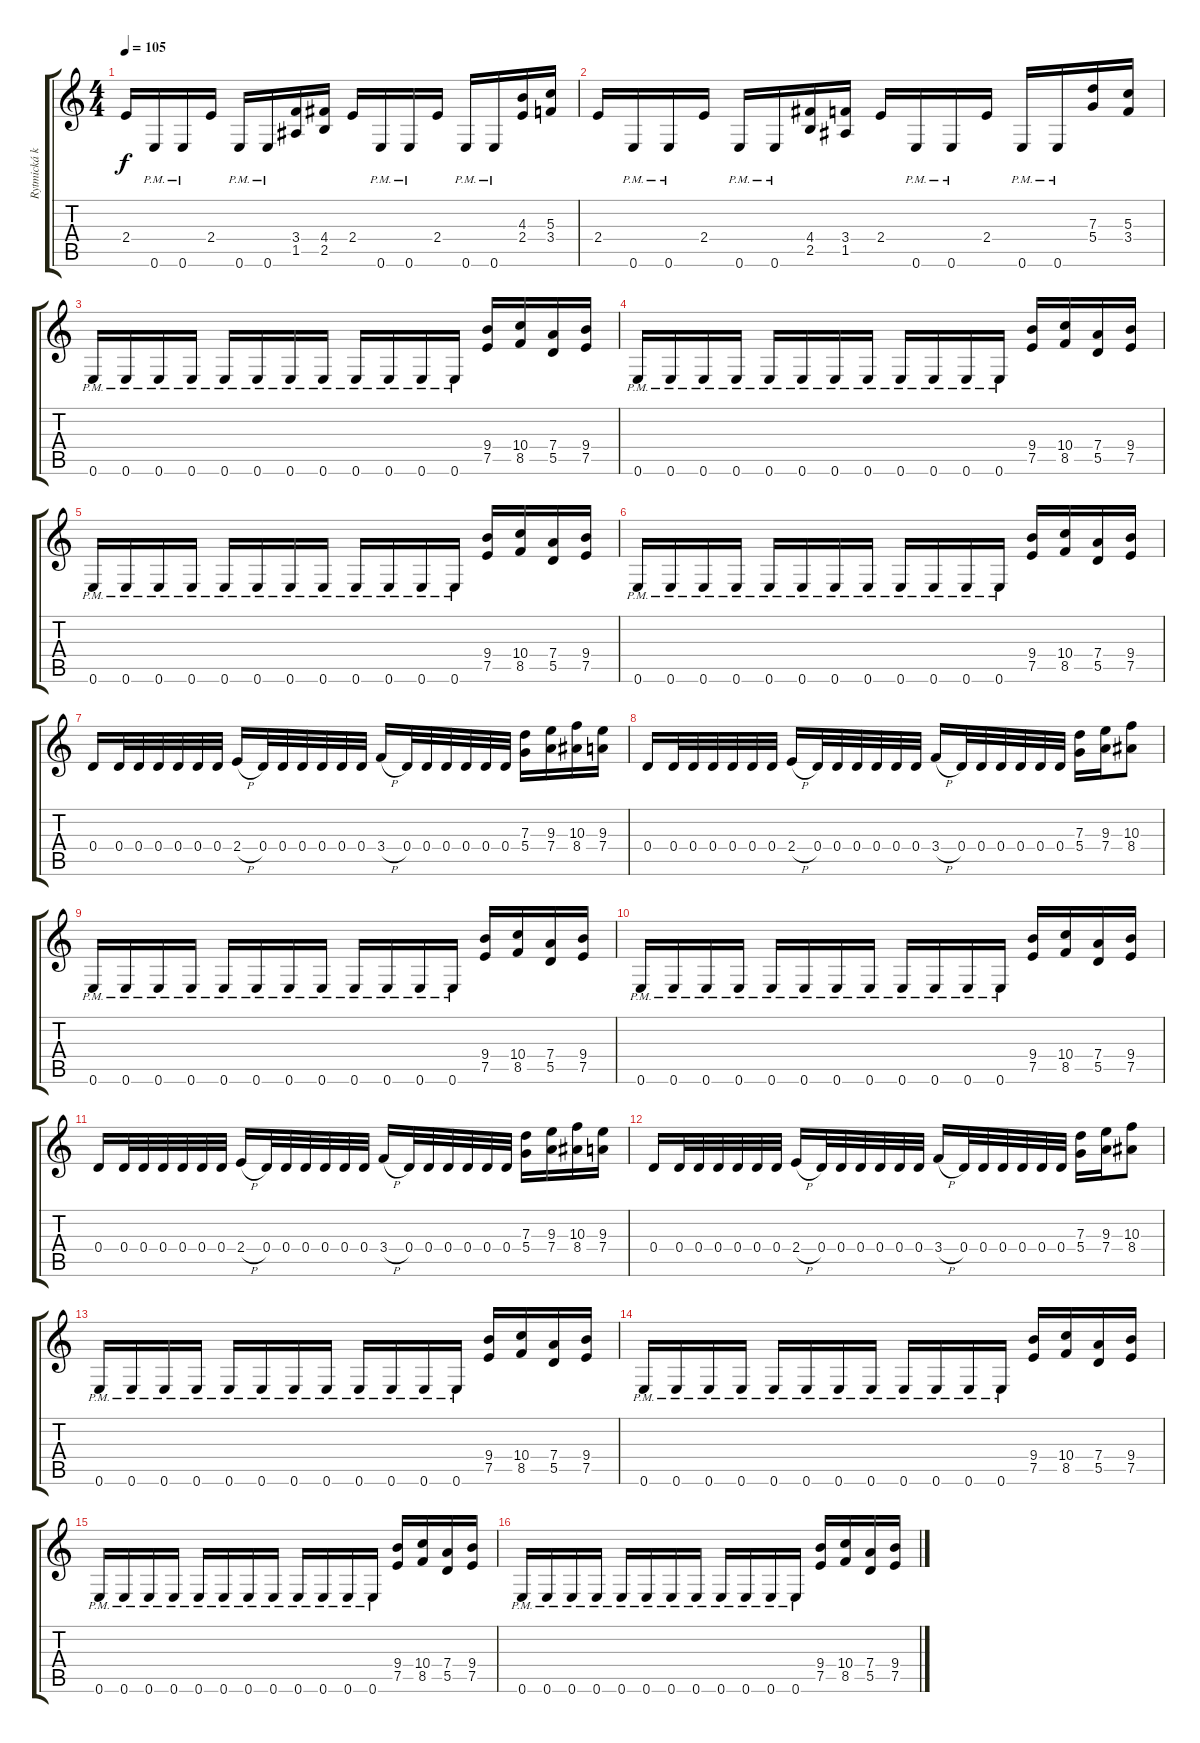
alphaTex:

\track ("Rytmická kytara" "Rytmická k") {instrument overdrivenguitar}
\staff {score tabs}
\tuning (E4 B3 G3 D3 A2 E2) {hide}
\ts (4 4)
\tempo 105
\clef g2
\ks c
2.4.16{dy f} 0.6{pm}.16 0.6{pm}.16 2.4.16 0.6{pm}.16 0.6{pm}.16 (3.4 1.5).16 (4.4 2.5).16 2.4.16 0.6{pm}.16 0.6{pm}.16 2.4.16 0.6{pm}.16 0.6{pm}.16 (4.3 2.4).16 (5.3 3.4).16 |
2.4.16 0.6{pm}.16 0.6{pm}.16 2.4.16 0.6{pm}.16 0.6{pm}.16 (4.4 2.5).16 (3.4 1.5).16 2.4.16 0.6{pm}.16 0.6{pm}.16 2.4.16 0.6{pm}.16 0.6{pm}.16 (7.3 5.4).16 (5.3 3.4).16 |
0.6{pm}.16 0.6{pm}.16 0.6{pm}.16 0.6{pm}.16 0.6{pm}.16 0.6{pm}.16 0.6{pm}.16 0.6{pm}.16 0.6{pm}.16 0.6{pm}.16 0.6{pm}.16 0.6{pm}.16 (9.4 7.5).16 (10.4 8.5).16 (7.4 5.5).16 (9.4 7.5).16 |
0.6{pm}.16 0.6{pm}.16 0.6{pm}.16 0.6{pm}.16 0.6{pm}.16 0.6{pm}.16 0.6{pm}.16 0.6{pm}.16 0.6{pm}.16 0.6{pm}.16 0.6{pm}.16 0.6{pm}.16 (9.4 7.5).16 (10.4 8.5).16 (7.4 5.5).16 (9.4 7.5).16 |
0.6{pm}.16 0.6{pm}.16 0.6{pm}.16 0.6{pm}.16 0.6{pm}.16 0.6{pm}.16 0.6{pm}.16 0.6{pm}.16 0.6{pm}.16 0.6{pm}.16 0.6{pm}.16 0.6{pm}.16 (9.4 7.5).16 (10.4 8.5).16 (7.4 5.5).16 (9.4 7.5).16 |
0.6{pm}.16 0.6{pm}.16 0.6{pm}.16 0.6{pm}.16 0.6{pm}.16 0.6{pm}.16 0.6{pm}.16 0.6{pm}.16 0.6{pm}.16 0.6{pm}.16 0.6{pm}.16 0.6{pm}.16 (9.4 7.5).16 (10.4 8.5).16 (7.4 5.5).16 (9.4 7.5).16 |
0.4.16 0.4.32 0.4.32 0.4.32 0.4.32 0.4.32 0.4.32 2.4{h}.16 0.4.32 0.4.32 0.4.32 0.4.32 0.4.32 0.4.32 3.4{h}.16 0.4.32 0.4.32 0.4.32 0.4.32 0.4.32 0.4.32 (7.3 5.4).16 (9.3 7.4).16 (10.3 8.4).16 (9.3 7.4).16 |
0.4.16 0.4.32 0.4.32 0.4.32 0.4.32 0.4.32 0.4.32 2.4{h}.16 0.4.32 0.4.32 0.4.32 0.4.32 0.4.32 0.4.32 3.4{h}.16 0.4.32 0.4.32 0.4.32 0.4.32 0.4.32 0.4.32 (7.3 5.4).16 (9.3 7.4).16 (10.3 8.4).8 |
0.6{pm}.16 0.6{pm}.16 0.6{pm}.16 0.6{pm}.16 0.6{pm}.16 0.6{pm}.16 0.6{pm}.16 0.6{pm}.16 0.6{pm}.16 0.6{pm}.16 0.6{pm}.16 0.6{pm}.16 (9.4 7.5).16 (10.4 8.5).16 (7.4 5.5).16 (9.4 7.5).16 |
0.6{pm}.16 0.6{pm}.16 0.6{pm}.16 0.6{pm}.16 0.6{pm}.16 0.6{pm}.16 0.6{pm}.16 0.6{pm}.16 0.6{pm}.16 0.6{pm}.16 0.6{pm}.16 0.6{pm}.16 (9.4 7.5).16 (10.4 8.5).16 (7.4 5.5).16 (9.4 7.5).16 |
0.4.16 0.4.32 0.4.32 0.4.32 0.4.32 0.4.32 0.4.32 2.4{h}.16 0.4.32 0.4.32 0.4.32 0.4.32 0.4.32 0.4.32 3.4{h}.16 0.4.32 0.4.32 0.4.32 0.4.32 0.4.32 0.4.32 (7.3 5.4).16 (9.3 7.4).16 (10.3 8.4).16 (9.3 7.4).16 |
0.4.16 0.4.32 0.4.32 0.4.32 0.4.32 0.4.32 0.4.32 2.4{h}.16 0.4.32 0.4.32 0.4.32 0.4.32 0.4.32 0.4.32 3.4{h}.16 0.4.32 0.4.32 0.4.32 0.4.32 0.4.32 0.4.32 (7.3 5.4).16 (9.3 7.4).16 (10.3 8.4).8 |
0.6{pm}.16 0.6{pm}.16 0.6{pm}.16 0.6{pm}.16 0.6{pm}.16 0.6{pm}.16 0.6{pm}.16 0.6{pm}.16 0.6{pm}.16 0.6{pm}.16 0.6{pm}.16 0.6{pm}.16 (9.4 7.5).16 (10.4 8.5).16 (7.4 5.5).16 (9.4 7.5).16 |
0.6{pm}.16 0.6{pm}.16 0.6{pm}.16 0.6{pm}.16 0.6{pm}.16 0.6{pm}.16 0.6{pm}.16 0.6{pm}.16 0.6{pm}.16 0.6{pm}.16 0.6{pm}.16 0.6{pm}.16 (9.4 7.5).16 (10.4 8.5).16 (7.4 5.5).16 (9.4 7.5).16 |
0.6{pm}.16 0.6{pm}.16 0.6{pm}.16 0.6{pm}.16 0.6{pm}.16 0.6{pm}.16 0.6{pm}.16 0.6{pm}.16 0.6{pm}.16 0.6{pm}.16 0.6{pm}.16 0.6{pm}.16 (9.4 7.5).16 (10.4 8.5).16 (7.4 5.5).16 (9.4 7.5).16 |
0.6{pm}.16 0.6{pm}.16 0.6{pm}.16 0.6{pm}.16 0.6{pm}.16 0.6{pm}.16 0.6{pm}.16 0.6{pm}.16 0.6{pm}.16 0.6{pm}.16 0.6{pm}.16 0.6{pm}.16 (9.4 7.5).16 (10.4 8.5).16 (7.4 5.5).16 (9.4 7.5).16
